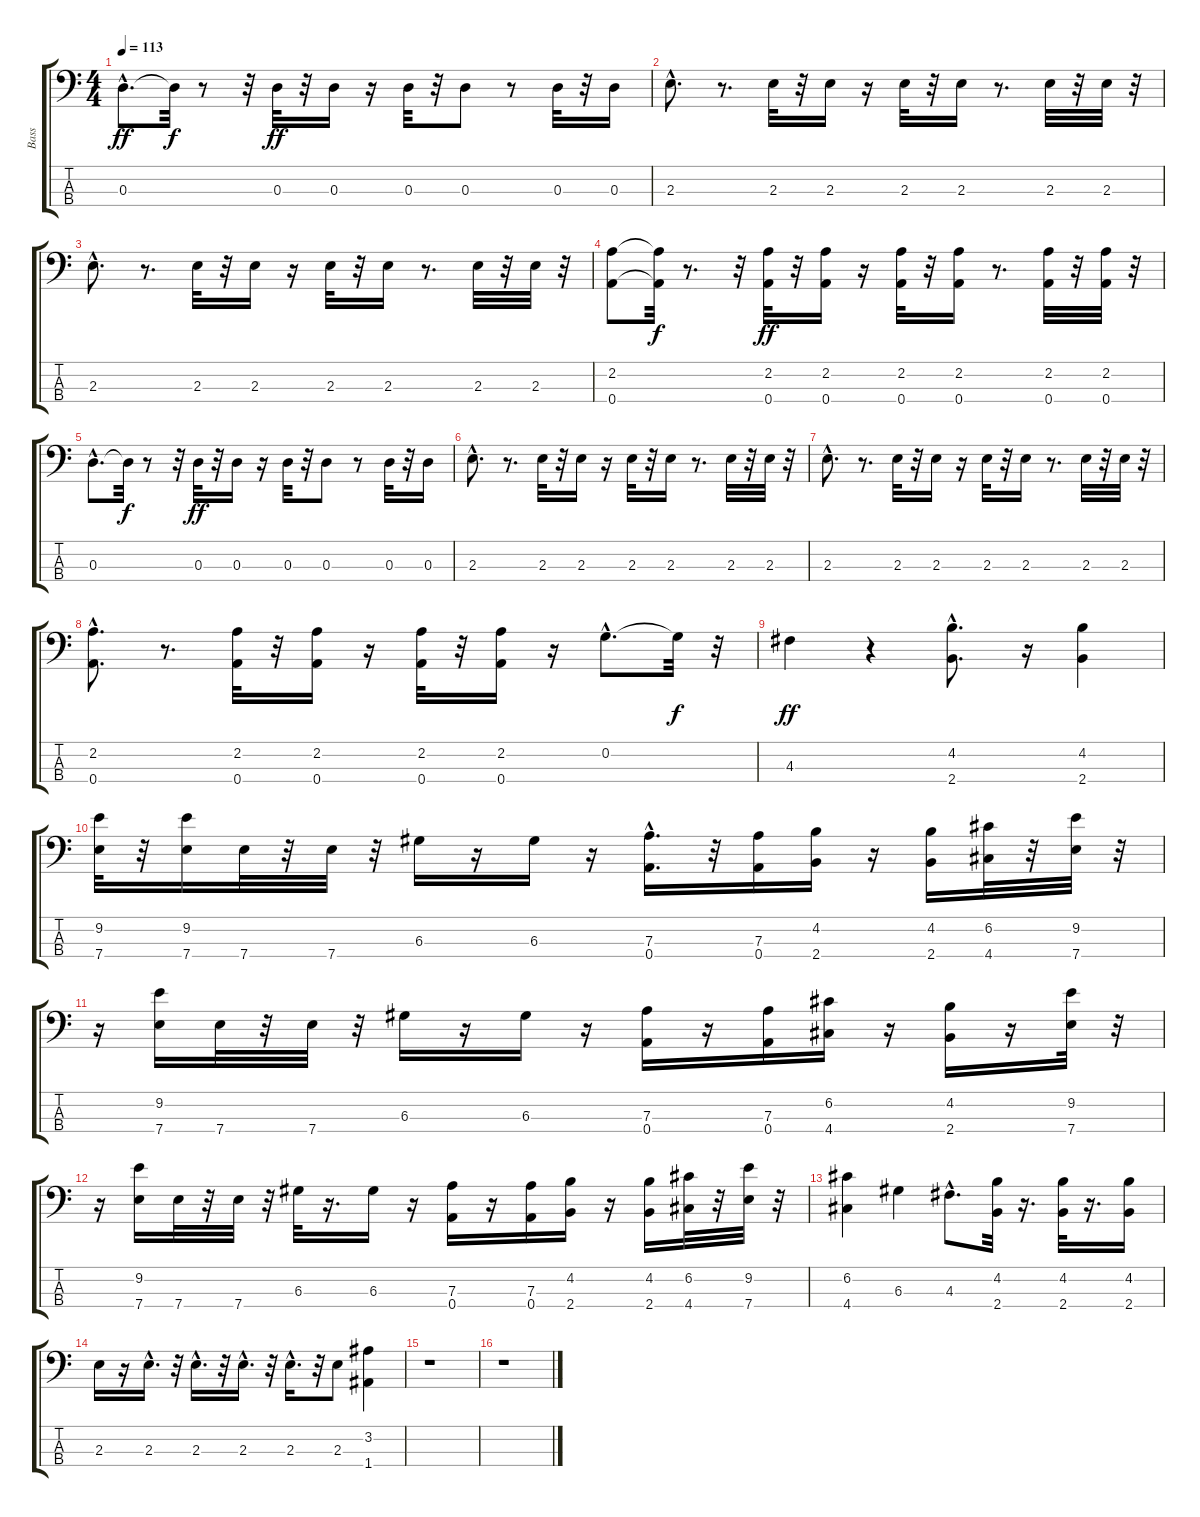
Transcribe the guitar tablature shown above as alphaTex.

\track ("Bass    " "Bass    ") {instrument synthbass1}
\staff {score tabs}
\tuning (E4 G2 D2 A1) {hide}
\ts (4 4)
\tempo 113
\clef f4
\ks c
0.3{hac}.8{d dy ff} 0.3{t}.32{dy f} r.8 r.32 0.3.32{dy ff} r.32 0.3.16 r.16 0.3.32 r.32 0.3.8 r.8 0.3.32 r.32 0.3.16 |
2.3{hac}.8{d} r.8{d} 2.3.32 r.32 2.3.16 r.16 2.3.32 r.32 2.3.16 r.8{d} 2.3.32 r.32 2.3.32 r.32 |
2.3{hac}.8{d} r.8{d} 2.3.32 r.32 2.3.16 r.16 2.3.32 r.32 2.3.16 r.8{d} 2.3.32 r.32 2.3.32 r.32 |
(2.2 0.4).8 (2.2{t} 0.4{t}).32{dy f} r.8{d} r.32 (2.2 0.4).32{dy ff} r.32 (2.2 0.4).16 r.16 (2.2 0.4).32 r.32 (2.2 0.4).16 r.8{d} (2.2 0.4).32 r.32 (2.2 0.4).32 r.32 |
0.3{hac}.8{d} 0.3{t}.32{dy f} r.8 r.32 0.3.32{dy ff} r.32 0.3.16 r.16 0.3.32 r.32 0.3.8 r.8 0.3.32 r.32 0.3.16 |
2.3{hac}.8{d} r.8{d} 2.3.32 r.32 2.3.16 r.16 2.3.32 r.32 2.3.16 r.8{d} 2.3.32 r.32 2.3.32 r.32 |
2.3{hac}.8{d} r.8{d} 2.3.32 r.32 2.3.16 r.16 2.3.32 r.32 2.3.16 r.8{d} 2.3.32 r.32 2.3.32 r.32 |
(2.2{hac} 0.4{hac}).8{d} r.8{d} (2.2 0.4).32 r.32 (2.2 0.4).16 r.16 (2.2 0.4).32 r.32 (2.2 0.4).16 r.16 0.2{hac}.8{d} 0.2{t}.32{dy f} r.32 |
4.3.4{dy ff} r.4 (4.2{hac} 2.4{hac}).8{d} r.16 (4.2 2.4).4 |
(9.2 7.4).32 r.32 (9.2 7.4).16 7.4.32 r.32 7.4.32 r.32 6.3.16 r.16 6.3.16 r.16 (7.3{hac} 0.4{hac}).16{d} r.32 (7.3 0.4).16 (4.2 2.4).16 r.16 (4.2 2.4).16 (6.2 4.4).32 r.32 (9.2 7.4).32 r.32 |
r.16 (9.2 7.4).16 7.4.32 r.32 7.4.32 r.32 6.3.16 r.16 6.3.16 r.16 (7.3 0.4).16 r.16 (7.3 0.4).16 (6.2 4.4).16 r.16 (4.2 2.4).16 r.16 (9.2 7.4).32 r.32 |
r.16 (9.2 7.4).16 7.4.32 r.32 7.4.32 r.32 6.3.32 r.16{d} 6.3.16 r.16 (7.3 0.4).16 r.16 (7.3 0.4).16 (4.2 2.4).16 r.16 (4.2 2.4).16 (6.2 4.4).32 r.32 (9.2 7.4).32 r.32 |
(6.2 4.4).4 6.3.4 4.3{hac}.8{d} (4.2 2.4).32 r.16{d} (4.2 2.4).32 r.16{d} (4.2 2.4).16 |
2.3.16 r.16 2.3{hac}.16{d} r.32 2.3{hac}.16{d} r.32 2.3{hac}.16{d} r.32 2.3{hac}.16{d} r.32 2.3.8 (3.2 1.4).4 |
r.1 |
r.1
